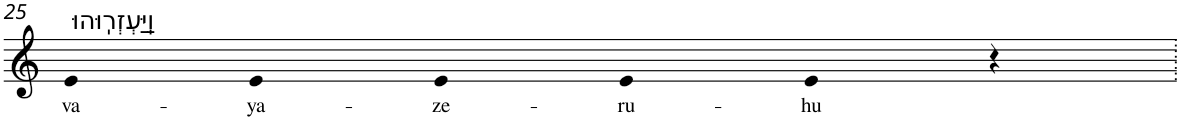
**kern	**text
*part1	*part1
*staff1	*staff1
*I"Piano	*
*I'Pno	*
!!LO:PB:g=z
*clefG2	*
*k[]	*
=25	=25
!LO:TX:a:t=וַֽיַּעְזְרֽוּהוּ	!
!	!LO:LY:b
4e	va-
!	!LO:LY:b
4e	-ya-
!	!LO:LY:b
4e	-ze-
!	!LO:LY:b
4e	-ru-
!	!LO:LY:b
4e	-hu
4r	.
=.	=.
*-	*-
